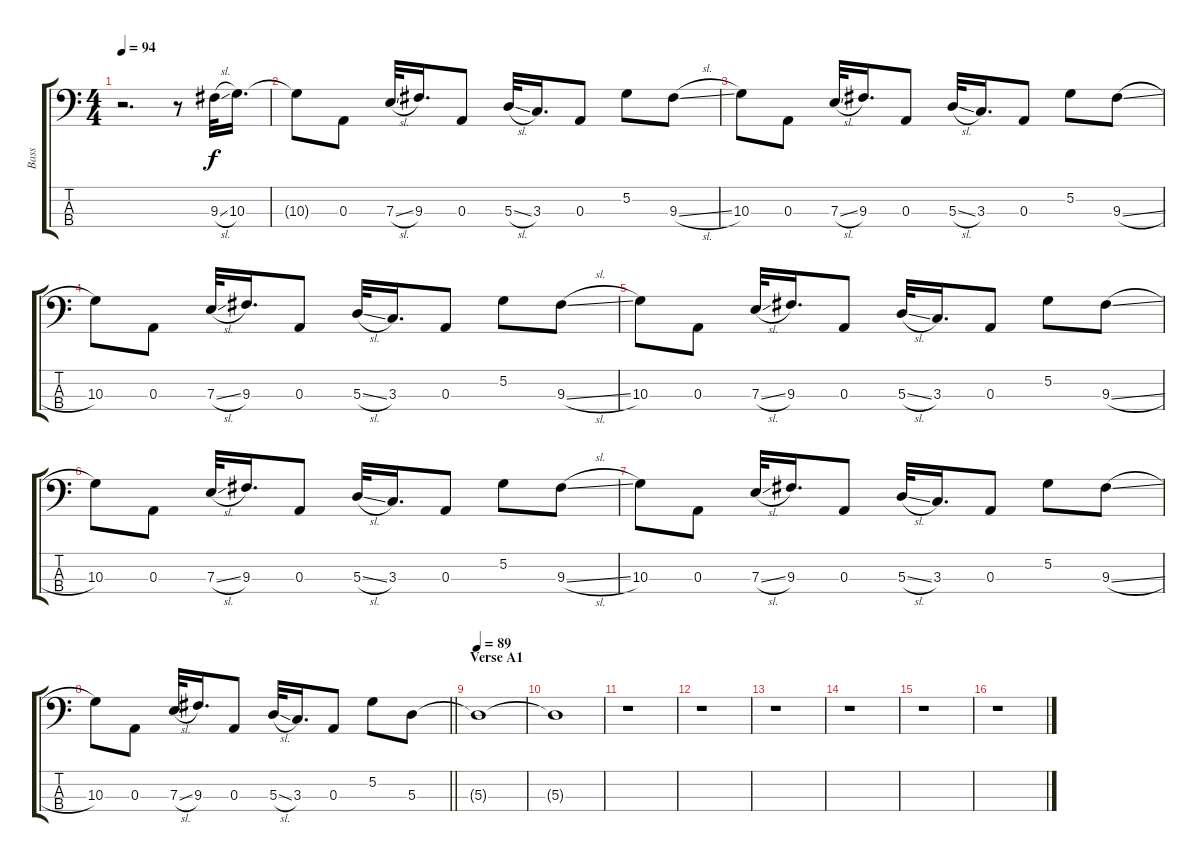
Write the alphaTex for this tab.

\track ("Bass" "Bass") {instrument electricbassfinger}
\staff {score tabs}
\tuning (G2 D2 A1 E1) {hide}
\ts (4 4)
\tempo 94
\clef f4
\ks c
r.2{d dy f} r.8 9.3{sl}.32 10.3.16{d} |
10.3{t}.8 0.3.8 7.3{sl}.32 9.3.16{d} 0.3.8 5.3{sl}.32 3.3.16{d} 0.3.8 5.2.8 9.3{sl}.8 |
10.3.8 0.3.8 7.3{sl}.32 9.3.16{d} 0.3.8 5.3{sl}.32 3.3.16{d} 0.3.8 5.2.8 9.3{sl}.8 |
10.3.8 0.3.8 7.3{sl}.32 9.3.16{d} 0.3.8 5.3{sl}.32 3.3.16{d} 0.3.8 5.2.8 9.3{sl}.8 |
10.3.8 0.3.8 7.3{sl}.32 9.3.16{d} 0.3.8 5.3{sl}.32 3.3.16{d} 0.3.8 5.2.8 9.3{sl}.8 |
10.3.8 0.3.8 7.3{sl}.32 9.3.16{d} 0.3.8 5.3{sl}.32 3.3.16{d} 0.3.8 5.2.8 9.3{sl}.8 |
10.3.8 0.3.8 7.3{sl}.32 9.3.16{d} 0.3.8 5.3{sl}.32 3.3.16{d} 0.3.8 5.2.8 9.3{sl}.8 |
\barLineRight lightlight
10.3.8 0.3.8 7.3{sl}.32 9.3.16{d} 0.3.8 5.3{sl}.32 3.3.16{d} 0.3.8 5.2.8 5.3.8 |
\section ("" "Verse A1")
\tempo 89
5.3{t}.1 |
5.3{t}.1 |
r.1 |
r.1 |
r.1 |
r.1 |
r.1 |
r.1
